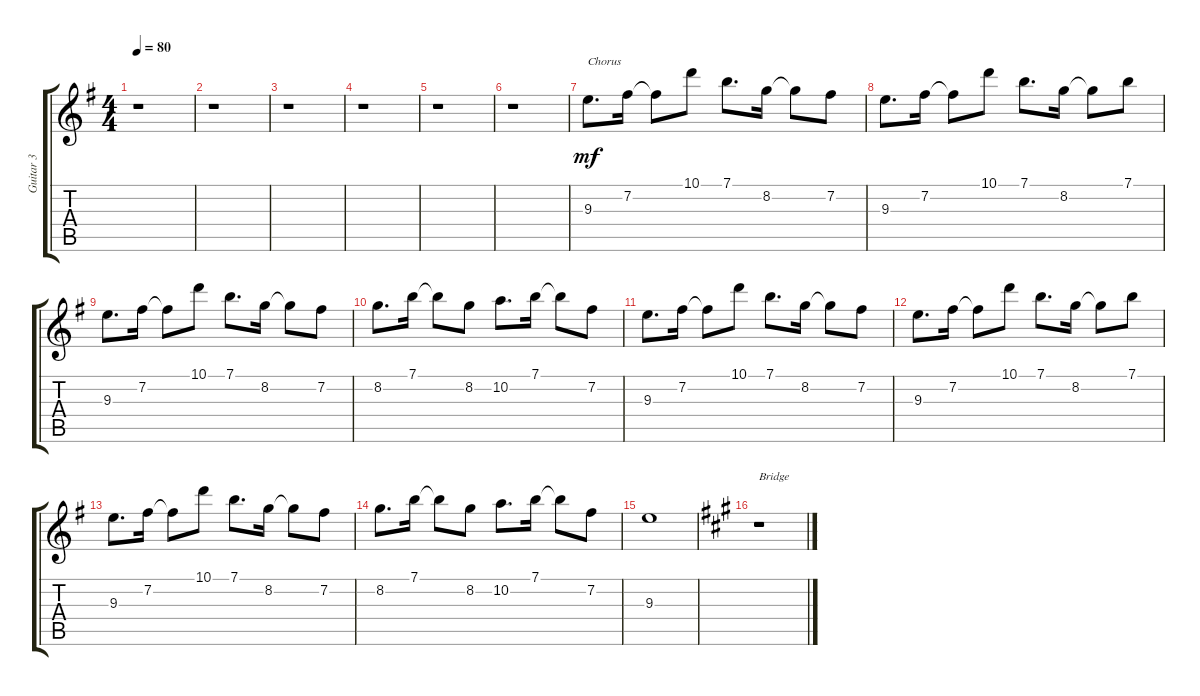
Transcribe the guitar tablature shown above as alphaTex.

\track ("Guitar 3" "Guitar 3") {instrument electricguitarclean}
\staff {score tabs}
\tuning (E4 B3 G3 D3 A2 E2) {hide}
\ts (4 4)
\tempo 80
\clef g2
\ks g
r.1{dy mf} |
r.1 |
r.1 |
r.1 |
r.1 |
r.1 |
9.3.8{d txt "Chorus"} 7.2.16 7.2{t}.8 10.1.8 7.1.8{d} 8.2.16 8.2{t}.8 7.2.8 |
9.3.8{d} 7.2.16 7.2{t}.8 10.1.8 7.1.8{d} 8.2.16 8.2{t}.8 7.1.8 |
9.3.8{d} 7.2.16 7.2{t}.8 10.1.8 7.1.8{d} 8.2.16 8.2{t}.8 7.2.8 |
8.2.8{d} 7.1.16 7.1{t}.8 8.2.8 10.2.8{d} 7.1.16 7.1{t}.8 7.2.8 |
9.3.8{d} 7.2.16 7.2{t}.8 10.1.8 7.1.8{d} 8.2.16 8.2{t}.8 7.2.8 |
9.3.8{d} 7.2.16 7.2{t}.8 10.1.8 7.1.8{d} 8.2.16 8.2{t}.8 7.1.8 |
9.3.8{d} 7.2.16 7.2{t}.8 10.1.8 7.1.8{d} 8.2.16 8.2{t}.8 7.2.8 |
8.2.8{d} 7.1.16 7.1{t}.8 8.2.8 10.2.8{d} 7.1.16 7.1{t}.8 7.2.8 |
9.3.1 |
\ks a
r.1{txt "Bridge"}
